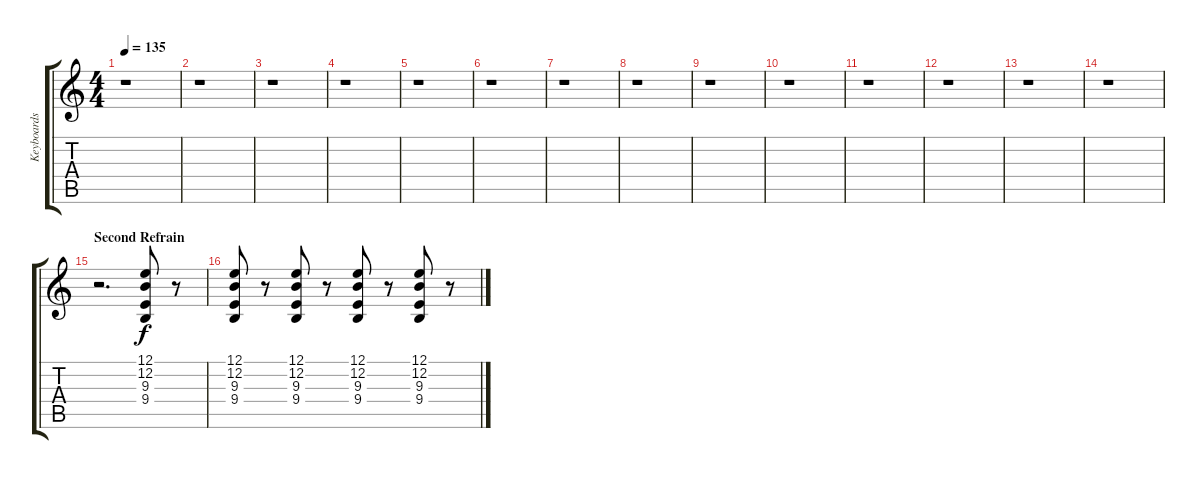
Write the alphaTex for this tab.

\track ("Keyboards" "Keyboards") {instrument lead1square}
\staff {score tabs}
\tuning (E4 B3 G3 D3 A2 E2) {hide}
\ts (4 4)
\tempo 135
\clef g2
\ks c
r.1{dy f} |
r.1 |
r.1 |
r.1 |
r.1 |
r.1 |
r.1 |
r.1 |
r.1 |
r.1 |
r.1 |
r.1 |
r.1 |
r.1 |
\section ("" "Second Refrain")
r.2{d} (12.1 12.2 9.3 9.4).8{volume 9} r.8 |
(12.1 12.2 9.3 9.4).8 r.8 (12.1 12.2 9.3 9.4).8 r.8 (12.1 12.2 9.3 9.4).8 r.8 (12.1 12.2 9.3 9.4).8 r.8
